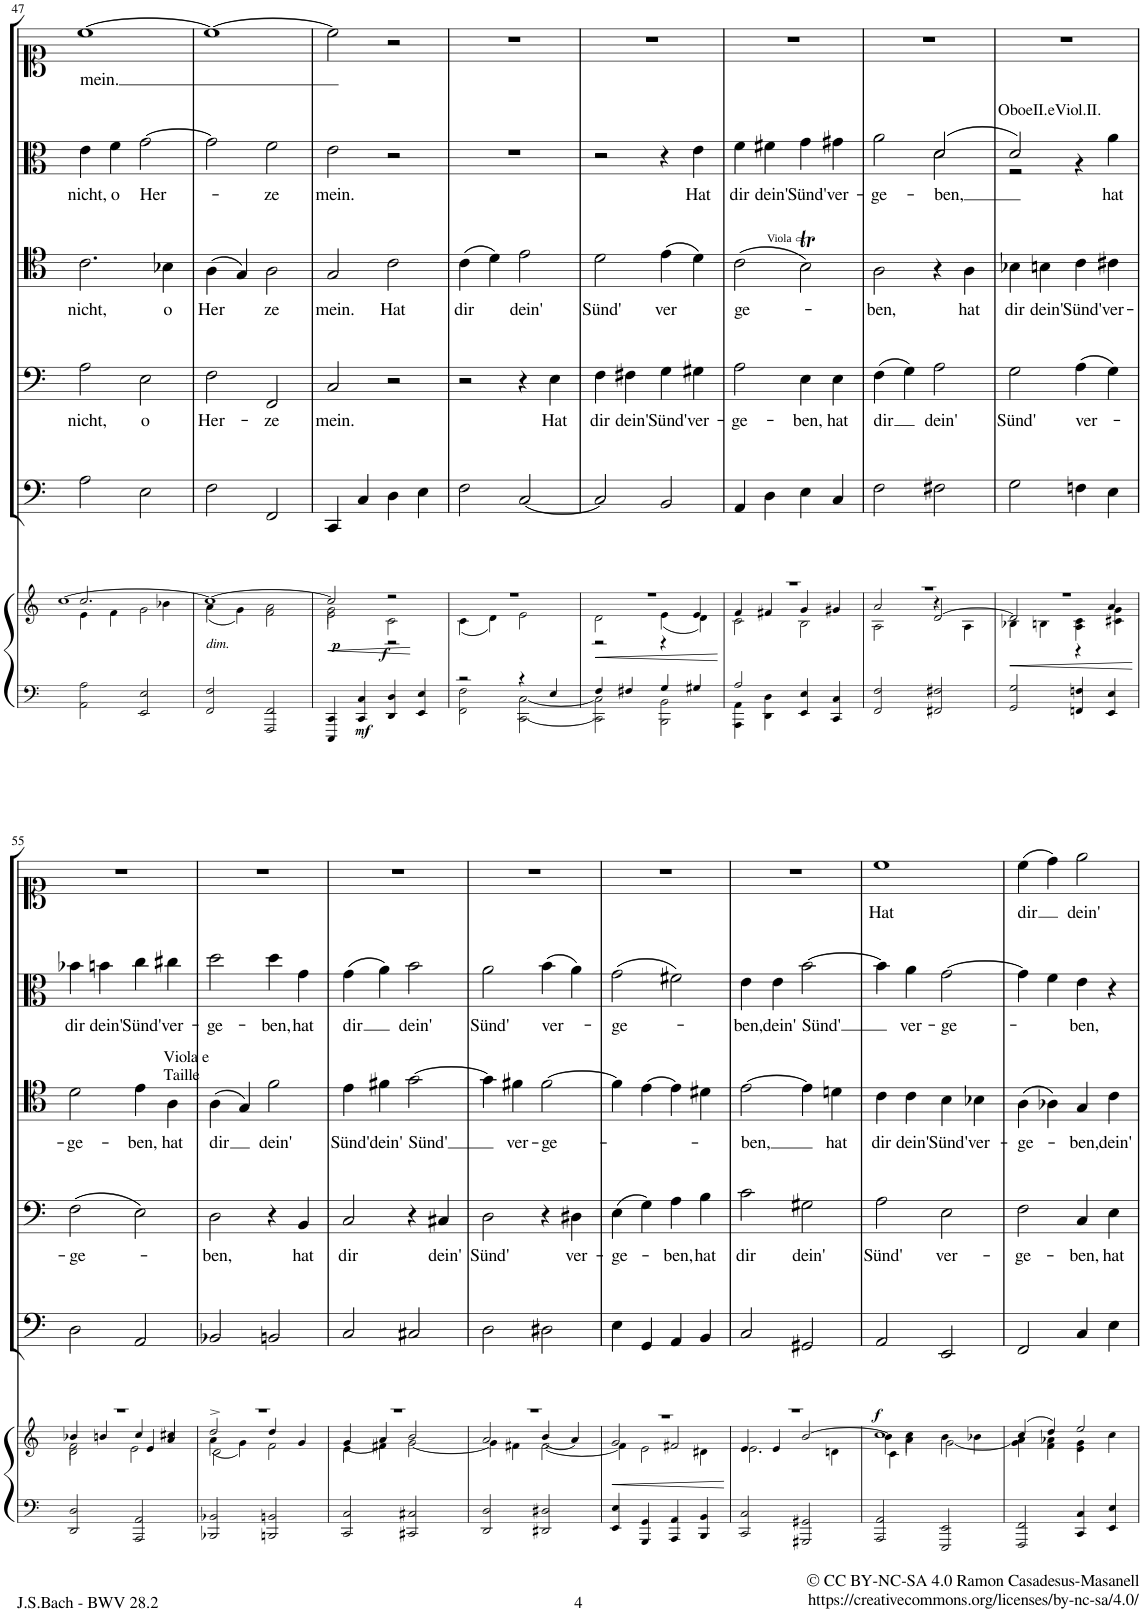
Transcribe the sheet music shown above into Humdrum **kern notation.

**kern	**kern	**dynam	**kern	**kern	**text	**kern	**text	**kern	**text	**kern	**text
*part6	*part6	*part6	*part5	*part4	*part4	*part3	*part3	*part2	*part2	*part1	*part1
*staff7	*staff6	*staff6/7	*staff5	*staff4	*staff4	*staff3	*staff3	*staff2	*staff2	*staff1	*staff1
*I"Piano reduction	*	*	*I"Continuo	*I"Basso. Trombone III. col Basso.	*	*I"Tenore.  Trombone II. Viola. Taille col Tenore.	*	*I"Alto. Trombone I.VioIino II. Oboe II. coll'Alto	*	*I"Soprano. Cornetto.Violino I. Oboe I. col Soprano	*
*I'Pno	*	*	*	*	*	*	*	*	*	*	*
!!LO:PB:g=z
*clefF4	*clefG2	*	*clefF4	*clefF4	*	*clefC4	*	*clefC3	*	*clefC1	*
*k[]	*k[]	*	*k[]	*k[]	*	*k[]	*	*k[]	*	*k[]	*
*M2/2	*M2/2	*	*M2/2	*M2/2	*	*M2/2	*	*M2/2	*	*M2/2	*
*met(c|)	*met(c|)	*	*met(c|)	*met(c|)	*	*met(c|)	*	*met(c|)	*	*met(c|)	*
=47	=47	=47	=47	=47	=47	=47	=47	=47	=47	=47	=47
*	*^	*	*	*	*	*	*	*	*	*	*
*	*	*^	*	*	*	*	*	*	*	*	*	*
!	!	!	!	!	!	!	!LO:LY:b	!	!LO:LY:b	!	!LO:LY:b	!	!LO:LY:b
2AA\ 2A\	2.cc/	4e\	[1cc	.	2A\	2A\	nicht,	2.c\	nicht,	4e\	nicht,	[1cc	mein.
!	!	!	!	!	!	!	!	!	!	!	!LO:LY:b	!	!
.	.	4f\	.	.	.	.	.	.	.	4f\	o	.	.
!	!	!	!	!	!	!	!LO:LY:b	!	!	!	!LO:LY:b	!	!
2EE/ 2E/	.	2g\	.	.	2E\	2E\	o	.	.	[2g\	Her-	.	.
!	!	!	!	!	!	!	!	!	!LO:LY:b	!	!	!	!
.	4b-X\	.	.	.	.	.	.	4B-X\	o	.	.	.	.
*	*	*v	*v	*	*	*	*	*	*	*	*	*	*
=48	=48	=48	=48	=48	=48	=48	=48	=48	=48	=48	=48	=48
!	!LO:TX:b:i:t=dim.	!	!	!	!	!	!	!	!	!	!	!
!	!	!	!	!	!	!LO:LY:b	!	!LO:LY:b	!	!	!	!
2FF/ 2F/	1cc_	(4a\	.	2F\	2F\	Her-	(4A\	Her	2g\]	.	1cc_	.
.	.	4g\)	.	.	.	.	4G/)	.	.	.	.	.
!	!	!	!	!	!	!LO:LY:b	!	!LO:LY:b	!	!LO:LY:b	!	!
2FFF/ 2FF/	.	2f\ 2a\	.	2FF/	2FF/	-ze	2A\	ze	2f\	-ze	.	.
=49	=49	=49	=49	=49	=49	=49	=49	=49	=49	=49	=49	=49
!	!	!	!LO:HP:b	!	!	!LO:LY:b	!	!LO:LY:b	!	!LO:LY:b	!	!
*	*	*^	*	*	*	*	*	*	*	*	*	*
!	!	!	!	!LO:DY:n=1:b	!	!	!	!	!	!	!	!	!
4CCC/ 4CC/	2cc/]	2e\	2g\	< p	4CC/	2C/	mein.	2G/	mein.	2e\	mein.	2cc\]	.
!	!	!	!	!LO:DY:n=2:b=2	!	!	!	!	!	!	!	!	!
4CC/ 4C/	.	.	.	mf	4C/	.	.	.	.	.	.	.	.
!	!	!	!	!LO:DY:n=3:b	!	!	!	!	!LO:LY:b	!	!	!	!
4DD/ 4D/	2r	2c\	2r	f	4D\	2r	.	2c\	Hat	2r	.	2r	.
4EE/ 4E/	.	.	.	.	4E\	.	.	.	.	.	.	.	.
*	*v	*v	*v	*	*	*	*	*	*	*	*	*	*
.	.	[	.	.	.	.	.	.	.	.	.
=50	=50	=50	=50	=50	=50	=50	=50	=50	=50	=50	=50
*^	*^	*	*	*	*	*	*	*	*	*	*
*	*	*	*^	*	*	*	*	*	*	*	*	*	*
!	!	!	!	!	!	!	!	!	!	!LO:LY:b	!	!	!	!
2r	2FF\ 2F\	1r	(4c\	1r	.	2F\	2r	.	(4c\	dir	1r	.	1r	.
.	.	.	4d\)	.	.	.	.	.	4d\)	.	.	.	.	.
!	!	!	!	!	!	!	!	!	!	!LO:LY:b	!	!	!	!
4r	[2CC\ [2C\	.	2e\	.	.	[2C/	4r	.	2e\	dein'	.	.	.	.
!	!	!	!	!	!	!	!	!LO:LY:b	!	!	!	!	!	!
4E/	.	.	.	.	.	.	4E\	Hat	.	.	.	.	.	.
=51	=51	=51	=51	=51	=51	=51	=51	=51	=51	=51	=51	=51	=51	=51
!	!	!	!	!	!LO:HP:b	!	!	!LO:LY:b	!	!LO:LY:b	!	!	!	!
4F/	2CC\] 2C\]	1r	2d\	2r	<	2C/]	4F\	dir	2d\	Sünd'	2r	.	1r	.
!	!	!	!	!	!	!	!	!LO:LY:b	!	!	!	!	!	!
4F#X/	.	.	.	.	.	.	4F#X\	dein'	.	.	.	.	.	.
!	!	!	!	!	!	!	!	!LO:LY:b	!	!LO:LY:b	!	!	!	!
4G/	2BBB\ 2BB\	.	(4e\	4r	.	2BB/	4G\	Sünd'	(4e\	ver	4r	.	.	.
!	!	!	!	!	!	!	!	!LO:LY:b	!	!	!	!LO:LY:b	!	!
4G#X/	.	.	4d\)	4e/	.	.	4G#X\	ver-	4d\)	.	4e\	Hat	.	.
*v	*v	*	*	*	*	*	*	*	*	*	*	*	*	*
*	*v	*v	*v	*	*	*	*	*	*	*	*	*	*
.	.	[	.	.	.	.	.	.	.	.	.
=52	=52	=52	=52	=52	=52	=52	=52	=52	=52	=52	=52
*^	*^	*	*	*	*	*	*	*	*	*	*
*	*	*	*^	*	*	*	*	*	*	*	*	*	*
!	!	!	!	!	!	!	!	!LO:LY:b	!	!LO:LY:b	!	!LO:LY:b	!	!
2A/	4AAA\ 4AA\	1r	2c\	4f/	.	4AA/	2A\	-ge-	(2c\	ge-	4f\	dir	1r	.
!	!	!	!	!	!	!	!	!	!	!	!	!LO:LY:b	!	!
.	4DD\ 4D\	.	.	4f#X/	.	4D\	.	.	.	.	4f#X\	dein'	.	.
!	!	!	!	!	!	!	!	!	!LO:TX:a:t=Viola	!	!	!	!	!
!	!	!	!	!	!	!	!	!LO:LY:b	!	!	!	!LO:LY:b	!	!
2ryy	4EE/ 4E/	.	2B\	4g/	.	4E\	4E\	-ben,	2Bt\)	.	4g\	Sünd'	.	.
!	!	!	!	!	!	!	!	!LO:LY:b	!	!	!	!LO:LY:b	!	!
.	4CC/ 4C/	.	.	4g#X/	.	4C/	4E\	hat	.	.	4g#X\	ver-	.	.
=53	=53	=53	=53	=53	=53	=53	=53	=53	=53	=53	=53	=53	=53	=53
!	!	!	!	!	!	!	!	!LO:LY:b	!	!LO:LY:b	!	!LO:LY:b	!	!
*v	*v	*	*	*	*	*	*	*	*	*	*^	*	*	*
2FF/ 2F/	1r	2A\	2a/	.	2F\	(4F\	dir	2A\	-ben,	2a\	2ryy	-ge-	1r	.
.	.	.	.	.	.	4G\)	.	.	.	.	.	.	.	.
!	!	!	!	!	!	!	!LO:LY:b	!	!	!	!	!LO:LY:b	!	!
2FF#X/ 2F#X/	.	4r	[2d/	.	2F#X\	2A\	dein'	4r	.	(2d/	2d\	-ben,	.	.
!	!	!	!	!	!	!	!	!	!LO:LY:b	!	!	!	!	!
.	.	4A\	.	.	.	.	.	4A\	hat	.	.	.	.	.
=54	=54	=54	=54	=54	=54	=54	=54	=54	=54	=54	=54	=54	=54	=54
!	!	!	!	!	!	!	!	!	!	!LO:TX:a:t=OboeII.eViol.II.	!	!	!	!
!	!	!	!	!LO:HP:b	!	!	!LO:LY:b	!	!LO:LY:b	!	!	!	!	!
2GG/ 2G/	1r	4B-X\	2d/]	<	2G\	2G\	Sünd'	4B-X\	dir	2d/)	2r	.	1r	.
!	!	!	!	!	!	!	!	!	!LO:LY:b	!	!	!	!	!
.	.	4Bn\	.	.	.	.	.	4Bn\	dein'	.	.	.	.	.
!	!	!	!	!	!	!	!LO:LY:b	!	!LO:LY:b	!	!	!	!	!
4FFn/ 4Fn/	.	4A\ 4c\	4r	.	4Fn\	(4A\	ver-	4c\	Sünd'	2ryy	4r	.	.	.
!	!	!	!	!	!	!	!	!	!LO:LY:b	!	!	!LO:LY:b	!	!
4EE/ 4E/	.	4c#X\ 4g\	4a/	.	4E\	4G\)	.	4c#X\	ver-	.	4a\	hat	.	.
*	*v	*v	*v	*	*	*	*	*	*	*v	*v	*	*	*
.	.	[	.	.	.	.	.	.	.	.	.
!!LO:LB:g=z
=55	=55	=55	=55	=55	=55	=55	=55	=55	=55	=55	=55
*	*^	*	*	*	*	*	*	*	*	*	*
*	*	*^	*	*	*	*	*	*	*	*	*	*
*	*	*	*^	*	*	*	*	*	*	*	*	*	*
!	!	!	!	!	!	!	!	!LO:LY:b	!	!LO:LY:b	!	!LO:LY:b	!	!
2DD/ 2D/	1r	2f\	4b-X/	2d\	.	2D\	(2F\	-ge-	2d\	-ge-	4b-X\	dir	1r	.
!	!	!	!	!	!	!	!	!	!	!	!	!LO:LY:b	!	!
.	.	.	4bn/	.	.	.	.	.	.	.	4bn\	dein'	.	.
!	!	!	!	!	!	!	!	!	!	!LO:LY:b	!	!LO:LY:b	!	!
2AAA/ 2AA/	.	2e\	4cc/	4e/	.	2AA/	2E\)	.	4e\	-ben,	4cc\	Sünd'	.	.
!	!	!	!	!	!	!	!	!	!LO:TX:a:t=Viola e	!	!	!	!	!
!	!	!	!	!	!	!	!	!	!LO:TX:a:t=Taille	!	!	!	!	!
!	!	!	!	!	!	!	!	!	!	!LO:LY:b	!	!LO:LY:b	!	!
.	.	.	4cc#X/	4a/	.	.	.	.	4A\	hat	4cc#X\	ver-	.	.
=56	=56	=56	=56	=56	=56	=56	=56	=56	=56	=56	=56	=56	=56	=56
!	!	!	!	!	!	!	!	!LO:LY:b	!	!LO:LY:b	!	!LO:LY:b	!	!
2BBB-X/ 2BB-X/	1r	2d\	2dd^/	(4a\	.	2BB-X/	2D\	-ben,	(4A\	dir	2dd\	-ge-	1r	.
.	.	.	.	4g\)	.	.	.	.	4G/)	.	.	.	.	.
!	!	!	!	!	!	!	!	!	!	!LO:LY:b	!	!LO:LY:b	!	!
2BBBn/ 2BBn/	.	2f\	4dd/	2ryy	.	2BBn/	4r	.	2f\	dein'	4dd\	-ben,	.	.
!	!	!	!	!	!	!	!	!LO:LY:b	!	!	!	!LO:LY:b	!	!
.	.	.	4g/	.	.	.	4BB/	hat	.	.	4g\	hat	.	.
*	*	*	*v	*v	*	*	*	*	*	*	*	*	*	*
=57	=57	=57	=57	=57	=57	=57	=57	=57	=57	=57	=57	=57	=57
!	!	!	!	!	!	!	!LO:LY:b	!	!LO:LY:b	!	!LO:LY:b	!	!
2CC/ 2C/	1r	4e\	(4g/	.	2C/	2C/	dir	4e\	Sünd'	(4g\	dir	1r	.
!	!	!	!	!	!	!	!	!	!LO:LY:b	!	!	!	!
.	.	4f#X\	4a/)	.	.	.	.	4f#X\	dein'	4a\)	.	.	.
!	!	!	!	!	!	!	!	!	!LO:LY:b	!	!LO:LY:b	!	!
2CC#X/ 2C#X/	.	[2g\	2b/	.	2C#X/	4r	.	[2g\	Sünd'	2b\	dein'	.	.
!	!	!	!	!	!	!	!LO:LY:b	!	!	!	!	!	!
.	.	.	.	.	.	4C#X/	dein'	.	.	.	.	.	.
=58	=58	=58	=58	=58	=58	=58	=58	=58	=58	=58	=58	=58	=58
!	!	!	!	!	!	!	!LO:LY:b	!	!	!	!LO:LY:b	!	!
2DD/ 2D/	1r	4g\]	2a/	.	2D\	2D\	Sünd'	4g\]	.	2a\	Sünd'	1r	.
!	!	!	!	!	!	!	!	!	!LO:LY:b	!	!	!	!
.	.	4f#X\	.	.	.	.	.	4f#X\	ver-	.	.	.	.
!	!	!	!	!	!	!	!	!	!LO:LY:b	!	!LO:LY:b	!	!
2DD#X/ 2D#X/	.	[2f#\	(4b/	.	2D#X\	4r	.	[2f#\	-ge-	(4b\	ver-	.	.
!	!	!	!	!	!	!	!LO:LY:b	!	!	!	!	!	!
.	.	.	4a/)	.	.	4D#X\	ver-	.	.	4a\)	.	.	.
=59	=59	=59	=59	=59	=59	=59	=59	=59	=59	=59	=59	=59	=59
!	!	!	!	!LO:HP:b	!	!	!LO:LY:b	!	!	!	!LO:LY:b	!	!
4EE/ 4E/	1r	4f#\]	2g/	<	4E\	(4E\	-ge-	4f#\]	.	(2g\	-ge-	1r	.
4GGG/ 4GG/	.	2e\	.	.	4GG/	4G\)	.	[4e\	.	.	.	.	.
!	!	!	!	!	!	!	!LO:LY:b	!	!	!	!	!	!
4AAA/ 4AA/	.	.	2f#X/	.	4AA/	4A\	ben,	4e\]	.	2f#X\)	.	.	.
!	!	!	!	!	!	!	!LO:LY:b	!	!	!	!	!	!
4BBB/ 4BB/	.	4d#X\	.	.	4BB/	4B\	hat	4d#X\	.	.	.	.	.
*	*v	*v	*v	*	*	*	*	*	*	*	*	*	*
.	.	[	.	.	.	.	.	.	.	.	.
=60	=60	=60	=60	=60	=60	=60	=60	=60	=60	=60	=60
*	*^	*	*	*	*	*	*	*	*	*	*
*	*	*^	*	*	*	*	*	*	*	*	*	*
!	!	!	!	!	!	!	!LO:LY:b	!	!LO:LY:b	!	!LO:LY:b	!	!
2CC/ 2C/	1r	2.e\	4e/	.	2C/	2c\	dir	[2e\	-ben,	4e\	-ben,	1r	.
!	!	!	!	!	!	!	!	!	!	!	!LO:LY:b	!	!
.	.	.	4e/	.	.	.	.	.	.	4e\	dein'	.	.
!	!	!	!	!	!	!	!LO:LY:b	!	!	!	!LO:LY:b	!	!
2GGG#X/ 2GG#X/	.	.	[2b/	.	2GG#X/	2G#X\	dein'	4e\]	.	[2b\	Sünd'	.	.
!	!	!	!	!	!	!	!	!	!LO:LY:b	!	!	!	!
.	.	4dn\	.	.	.	.	.	4dn\	hat	.	.	.	.
=61	=61	=61	=61	=61	=61	=61	=61	=61	=61	=61	=61	=61	=61
!	!	!	!	!LO:DY:a	!	!	!LO:LY:b	!	!LO:LY:b	!	!	!	!LO:LY:b
2AAA/ 2AA/	1cc	4c\	4b\]	f	2AA/	2A\	Sünd'	4c\	dir	4b\]	.	1cc	Hat
!	!	!	!	!	!	!	!	!	!LO:LY:b	!	!LO:LY:b	!	!
.	.	4a\	4cc\	.	.	.	.	4c\	dein'	4a\	ver-	.	.
!	!	!	!	!	!	!	!LO:LY:b	!	!LO:LY:b	!	!LO:LY:b	!	!
2EEE/ 2EE/	.	[2g\	4b\	.	2EE/	2E\	ver-	4B\	Sünd'	[2g\	-ge-	.	.
!	!	!	!	!	!	!	!	!	!LO:LY:b	!	!	!	!
.	.	.	4b-X\	.	.	.	.	4B-X\	ver-	.	.	.	.
=62	=62	=62	=62	=62	=62	=62	=62	=62	=62	=62	=62	=62	=62
!	!	!	!	!	!	!	!LO:LY:b	!	!LO:LY:b	!	!	!	!LO:LY:b
*	*	*v	*v	*	*	*	*	*	*	*	*	*	*
2FFF/ 2FF/	(4cc/	4g\] 4a\	.	2FF/	2F\	-ge-	(4A\	-ge-	4g\]	.	(4cc\	dir
.	4dd/)	4f\ 4a-X\	.	.	.	.	4A-X\)	.	4f\	.	4dd\)	.
!	!	!	!	!	!	!LO:LY:b	!	!LO:LY:b	!	!LO:LY:b	!	!LO:LY:b
4CC/ 4C/	2ee/	4e\ 4g\	.	4C/	4C/	-ben,	4G/	-ben,	4e\	-ben,	2ee\	dein'
!	!	!	!	!	!	!LO:LY:b	!	!LO:LY:b	!	!	!	!
4EE/ 4E/	.	4cc\	.	4E\	4E\	hat	4c\	dein'	4r	.	.	.
*	*v	*v	*	*	*	*	*	*	*	*	*	*
=	=	=	=	=	=	=	=	=	=	=	=
*-	*-	*-	*-	*-	*-	*-	*-	*-	*-	*-	*-
